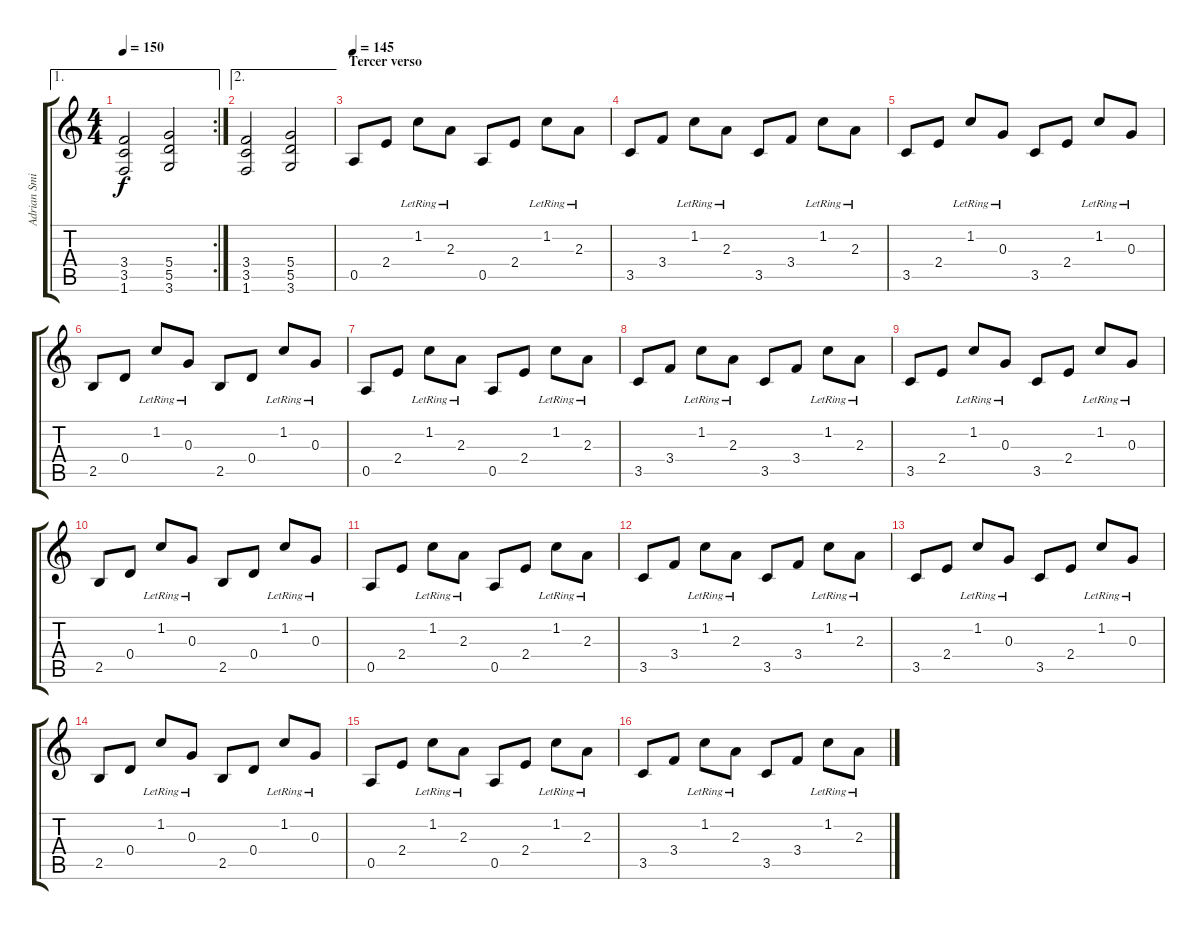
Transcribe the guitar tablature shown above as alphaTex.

\track ("Adrian Smith" "Adrian Smi") {instrument distortionguitar}
\staff {score tabs}
\tuning (E4 B3 G3 D3 A2 E2) {hide}
\ae 1
\rc 2
\ts (4 4)
\tempo 150
\clef g2
\ks c
(3.4 3.5 1.6).2{dy f} (5.4 5.5 3.6).2 |
\ae 2
(3.4 3.5 1.6).2 (5.4 5.5 3.6).2 |
\section ("" "Tercer verso")
\tempo 145
0.5.8{instrument electricguitarclean} 2.4.8 1.2{lr}.8 2.3{lr}.8 0.5.8 2.4.8 1.2{lr}.8 2.3{lr}.8 |
3.5.8 3.4.8 1.2{lr}.8 2.3{lr}.8 3.5.8 3.4.8 1.2{lr}.8 2.3{lr}.8 |
3.5.8 2.4.8 1.2{lr}.8 0.3{lr}.8 3.5.8 2.4.8 1.2{lr}.8 0.3{lr}.8 |
2.5.8 0.4.8 1.2{lr}.8 0.3{lr}.8 2.5.8 0.4.8 1.2{lr}.8 0.3{lr}.8 |
0.5.8 2.4.8 1.2{lr}.8 2.3{lr}.8 0.5.8 2.4.8 1.2{lr}.8 2.3{lr}.8 |
3.5.8 3.4.8 1.2{lr}.8 2.3{lr}.8 3.5.8 3.4.8 1.2{lr}.8 2.3{lr}.8 |
3.5.8 2.4.8 1.2{lr}.8 0.3{lr}.8 3.5.8 2.4.8 1.2{lr}.8 0.3{lr}.8 |
2.5.8 0.4.8 1.2{lr}.8 0.3{lr}.8 2.5.8 0.4.8 1.2{lr}.8 0.3{lr}.8 |
0.5.8 2.4.8 1.2{lr}.8 2.3{lr}.8 0.5.8 2.4.8 1.2{lr}.8 2.3{lr}.8 |
3.5.8 3.4.8 1.2{lr}.8 2.3{lr}.8 3.5.8 3.4.8 1.2{lr}.8 2.3{lr}.8 |
3.5.8 2.4.8 1.2{lr}.8 0.3{lr}.8 3.5.8 2.4.8 1.2{lr}.8 0.3{lr}.8 |
2.5.8 0.4.8 1.2{lr}.8 0.3{lr}.8 2.5.8 0.4.8 1.2{lr}.8 0.3{lr}.8 |
0.5.8 2.4.8 1.2{lr}.8 2.3{lr}.8 0.5.8 2.4.8 1.2{lr}.8 2.3{lr}.8 |
3.5.8 3.4.8 1.2{lr}.8 2.3{lr}.8 3.5.8 3.4.8 1.2{lr}.8 2.3{lr}.8
